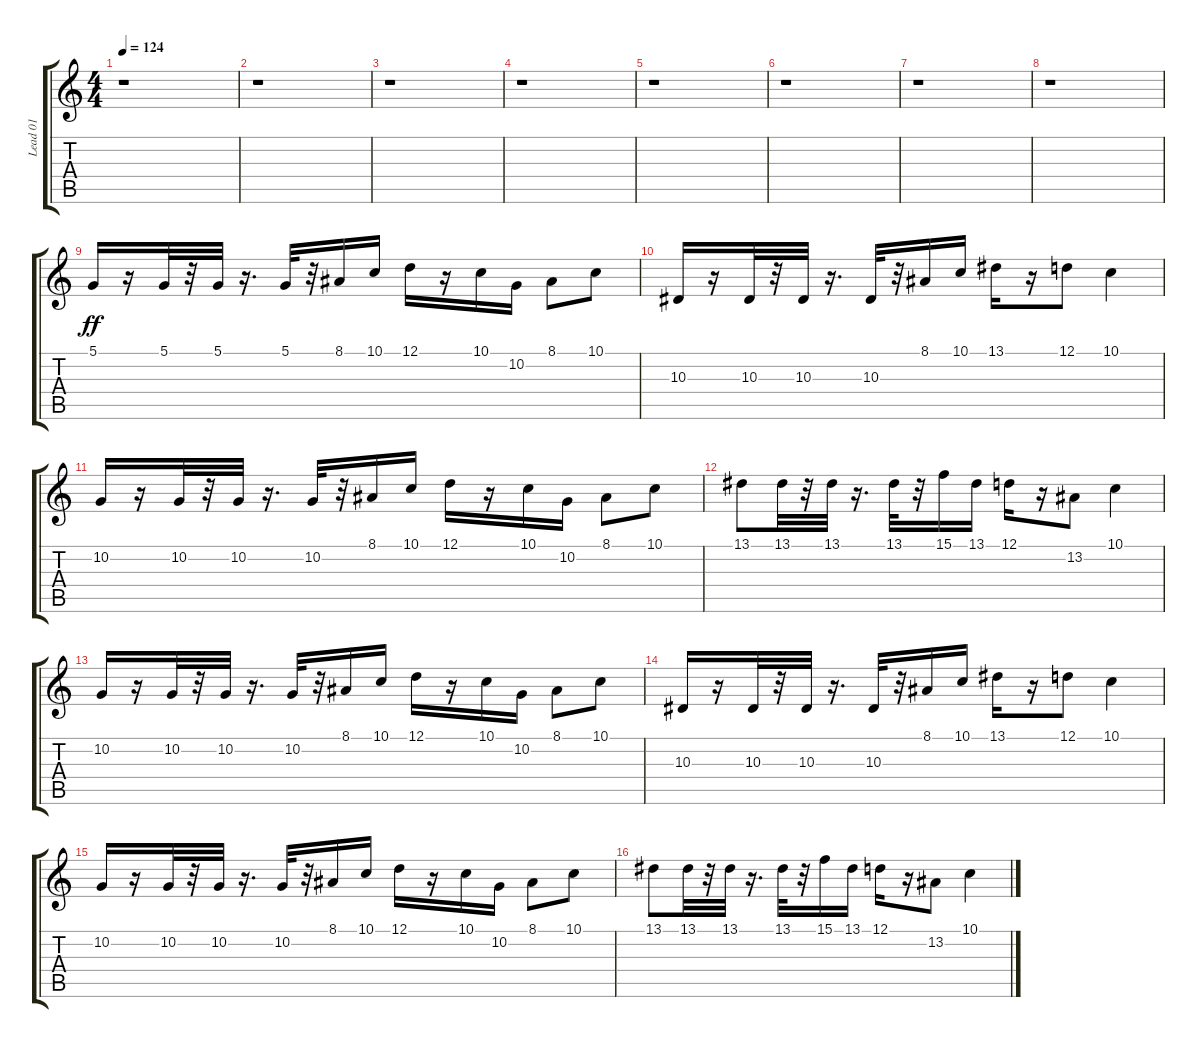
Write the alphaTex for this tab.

\track ("Lead 01" "Lead 01") {instrument lead2sawtooth}
\staff {score tabs}
\tuning (D4 A3 F3 C3 G2 D2) {hide}
\ts (4 4)
\tempo 124
\clef g2
\ks c
r.1{dy ff} |
r.1 |
r.1 |
r.1 |
r.1 |
r.1 |
r.1 |
r.1 |
5.1.16 r.16 5.1.32 r.32 5.1.32 r.16{d} 5.1.32 r.32 8.1.16 10.1.16 12.1.16 r.16 10.1.16 10.2.16 8.1.8 10.1.8 |
10.3.16 r.16 10.3.32 r.32 10.3.32 r.16{d} 10.3.32 r.32 8.1.16 10.1.16 13.1.16 r.16 12.1.8 10.1.4 |
10.2.16 r.16 10.2.32 r.32 10.2.32 r.16{d} 10.2.32 r.32 8.1.16 10.1.16 12.1.16 r.16 10.1.16 10.2.16 8.1.8 10.1.8 |
13.1.8 13.1.32 r.32 13.1.32 r.16{d} 13.1.32 r.32 15.1.16 13.1.16 12.1.16 r.16 13.2.8 10.1.4 |
10.2.16 r.16 10.2.32 r.32 10.2.32 r.16{d} 10.2.32 r.32 8.1.16 10.1.16 12.1.16 r.16 10.1.16 10.2.16 8.1.8 10.1.8 |
10.3.16 r.16 10.3.32 r.32 10.3.32 r.16{d} 10.3.32 r.32 8.1.16 10.1.16 13.1.16 r.16 12.1.8 10.1.4 |
10.2.16 r.16 10.2.32 r.32 10.2.32 r.16{d} 10.2.32 r.32 8.1.16 10.1.16 12.1.16 r.16 10.1.16 10.2.16 8.1.8 10.1.8 |
13.1.8 13.1.32 r.32 13.1.32 r.16{d} 13.1.32 r.32 15.1.16 13.1.16 12.1.16 r.16 13.2.8 10.1.4
